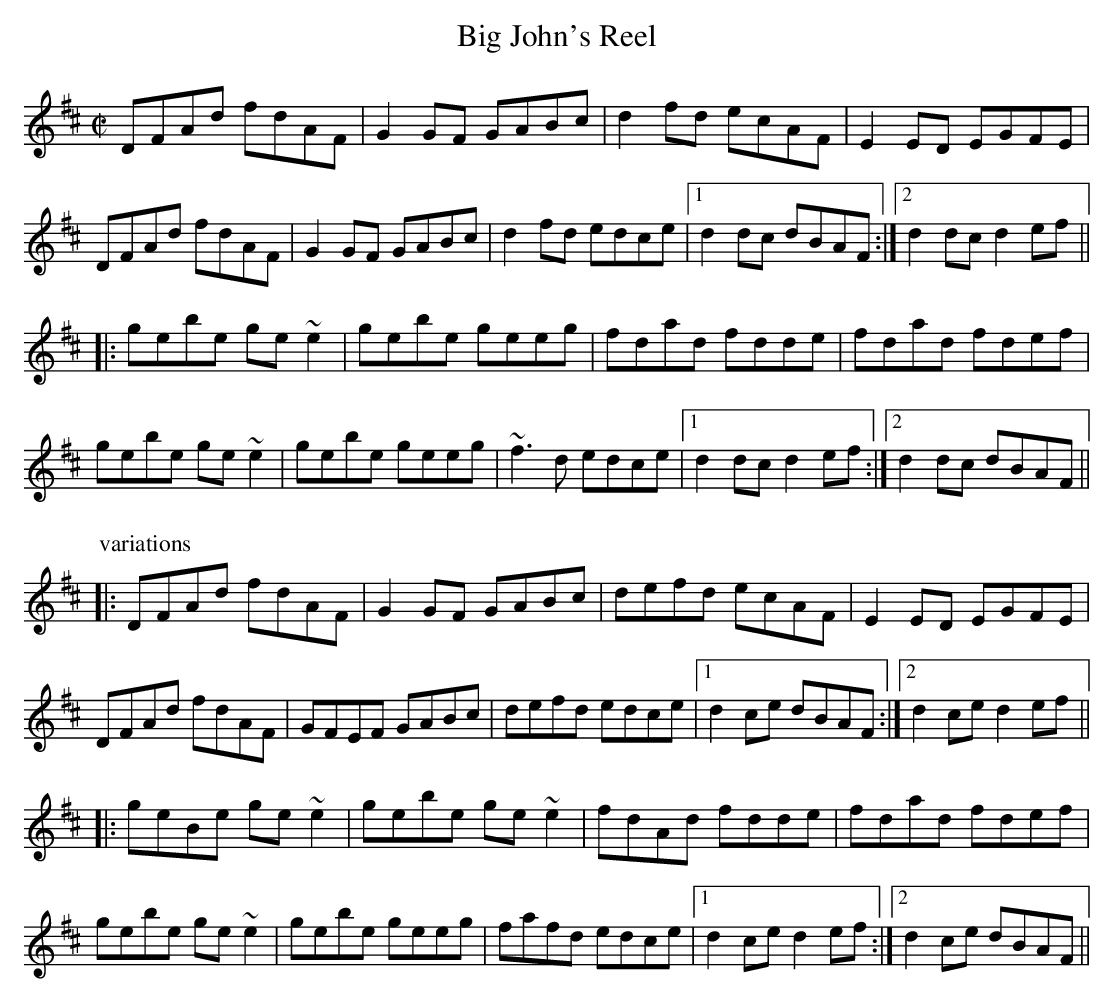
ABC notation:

X:1
T:Big John's Reel
M:C|
L:1/8
K:D
DFAd fdAF | G2GF GABc | d2fd ecAF | E2ED EGFE |
DFAd fdAF | G2GF GABc | d2fd edce |1 d2dc dBAF :|2 d2dc d2ef ||
|: gebe ge~e2 | gebe geeg | fdad fdde | fdad fdef |
gebe ge~e2 | gebe geeg | ~f3d edce |1 d2dc d2ef :|2 d2dc dBAF ||
P:variations
|: DFAd fdAF | G2GF GABc | defd ecAF | E2ED EGFE |
DFAd fdAF | GFEF GABc | defd edce |1 d2ce dBAF :|2 d2ce d2ef ||
|: geBe ge~e2 | gebe ge~e2 | fdAd fdde | fdad fdef |
gebe ge~e2 | gebe geeg | fafd edce |1 d2ce d2ef :|2 d2ce dBAF ||
